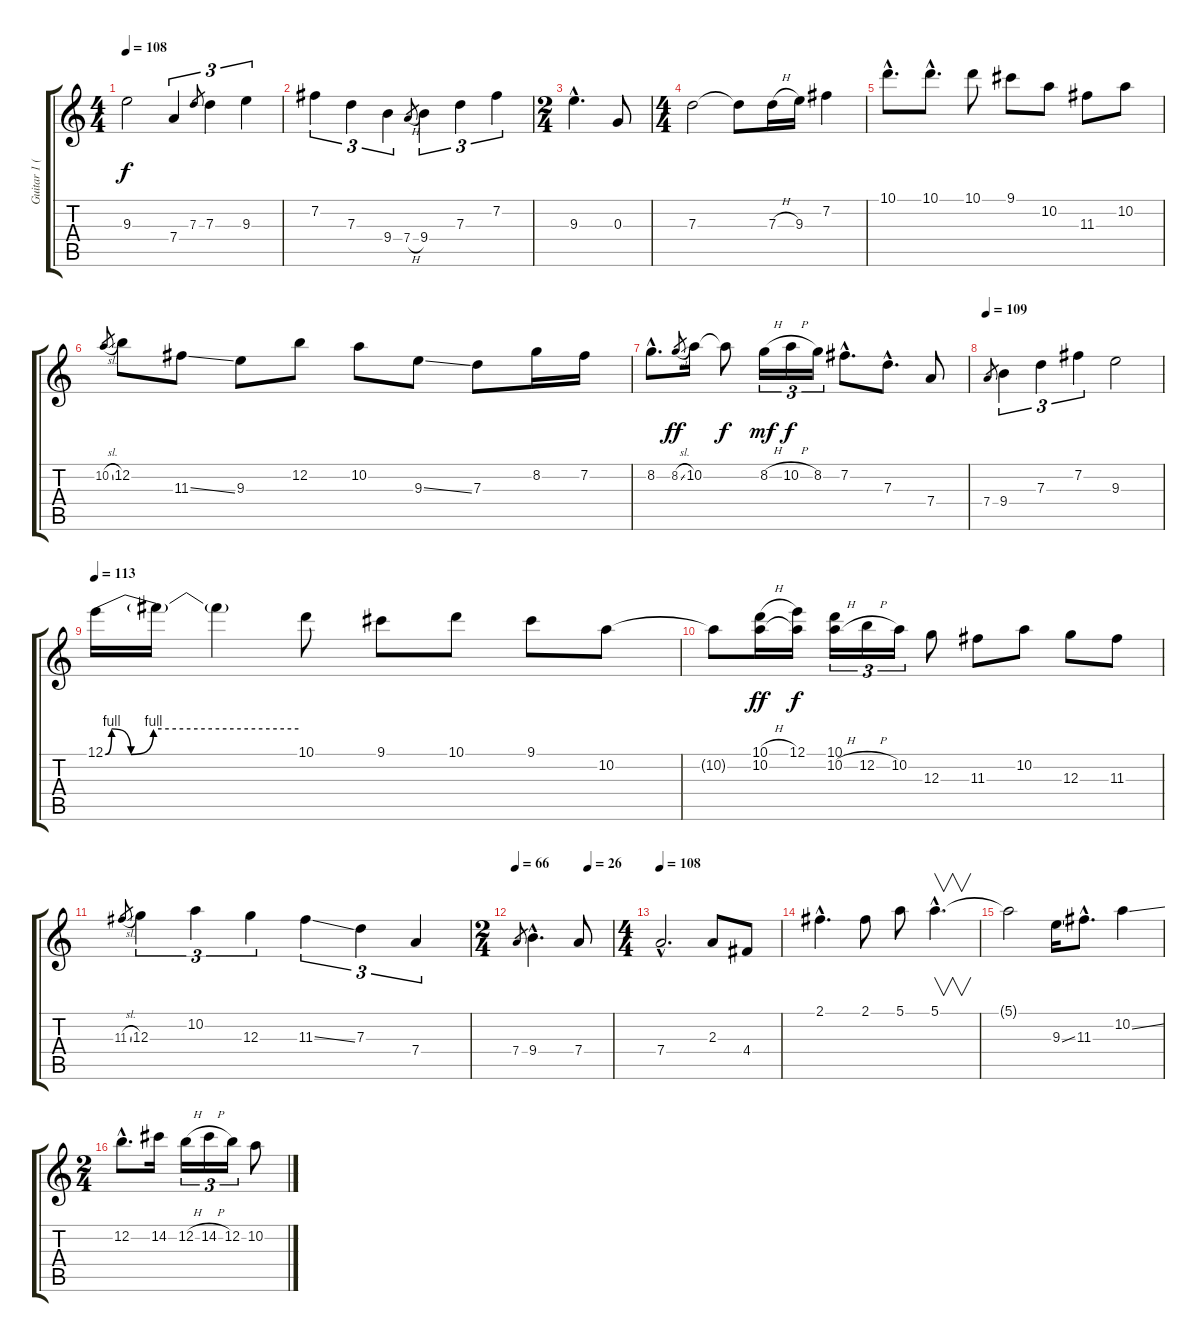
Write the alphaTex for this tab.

\track ("Guitar 1 (Melody)" "Guitar 1 (") {instrument acousticguitarnylon}
\staff {score tabs}
\tuning (E4 B3 G3 D3 A2 E2) {hide}
\ts (4 4)
\tempo 108
\clef g2
\ks c
9.3.2{dy f} 7.4.4{tu (3 2)} 7.3.8{gr} 7.3.4{tu (3 2)} 9.3.4{tu (3 2)} |
7.2.4{tu (3 2)} 7.3.4{tu (3 2)} 9.4.4{tu (3 2)} 7.4{h}.8{gr} 9.4.4{tu (3 2)} 7.3.4{tu (3 2)} 7.2.4{tu (3 2)} |
\ts (2 4)
9.3{hac}.4{d} 0.3.8 |
\ts (4 4)
7.3.2 7.3{t}.8 7.3{h}.16 9.3.16 7.2.4 |
10.1{hac}.8{d} 10.1{hac}.8{d} 10.1.8 9.1.8 10.2.8 11.3.8 10.2.8 |
10.2{sl}.8{gr} 12.2.8 11.3{ss}.8 9.3.8 12.2.8 10.2.8 9.3{ss}.8 7.3.8 8.2.16 7.2.16 |
8.2{hac}.8{d} 8.2{sl}.8{gr dy ff} 10.2.16 10.2{t}.8{dy f} 8.2{h}.16{tu (3 2) dy mf} 10.2{h}.16{tu (3 2) dy f} 8.2.16{tu (3 2)} 7.2{hac}.8{d} 7.3{hac}.8{d} 7.4.8 |
\tempo 109
7.4.8{gr} 9.4.4{tu (3 2)} 7.3.4{tu (3 2)} 7.2.4{tu (3 2)} 9.3.2 |
\tempo 113
12.1{be (custom 0 0 2 4 8 0 15 4 60 4)}.16{volume 12} 12.1{t}.16 12.1{t}.4 10.1.8 9.1.8 10.1.8 9.1.8 10.2.8 |
10.2{t}.8 (10.1{h} 10.2).16{dy ff} (12.1 10.2{t}).16{dy f} (10.1 10.2{h}).16{tu (3 2)} 12.2{h}.16{tu (3 2)} 10.2.16{tu (3 2)} 12.3.8 11.3.8 10.2.8 12.3.8 11.3.8 |
11.3{sl}.8{gr} 12.3.4{tu (3 2)} 10.2.4{tu (3 2)} 12.3.4{tu (3 2)} 11.3{ss}.4{tu (3 2)} 7.3.4{tu (3 2)} 7.4.4{tu (3 2)} |
\ts (2 4)
\tempo 66
\tempo (26 0.75)
7.4.8{gr} 9.4{hac}.4{d} 7.4.8 |
\ts (4 4)
\tempo 108
7.4{hac}.2{d} 2.3.8 4.4.8 |
2.1{hac}.4{d} 2.1.8 5.1.8 5.1{hac}.4{v d} |
5.1{t}.2 9.3{ss}.16 11.3{hac}.8{d} 10.2{ss}.4 |
\ts (2 4)
12.2{hac}.8{d} 14.2.16 12.2{h}.16{tu (3 2)} 14.2{h}.16{tu (3 2)} 12.2.16{tu (3 2)} 10.2.8
